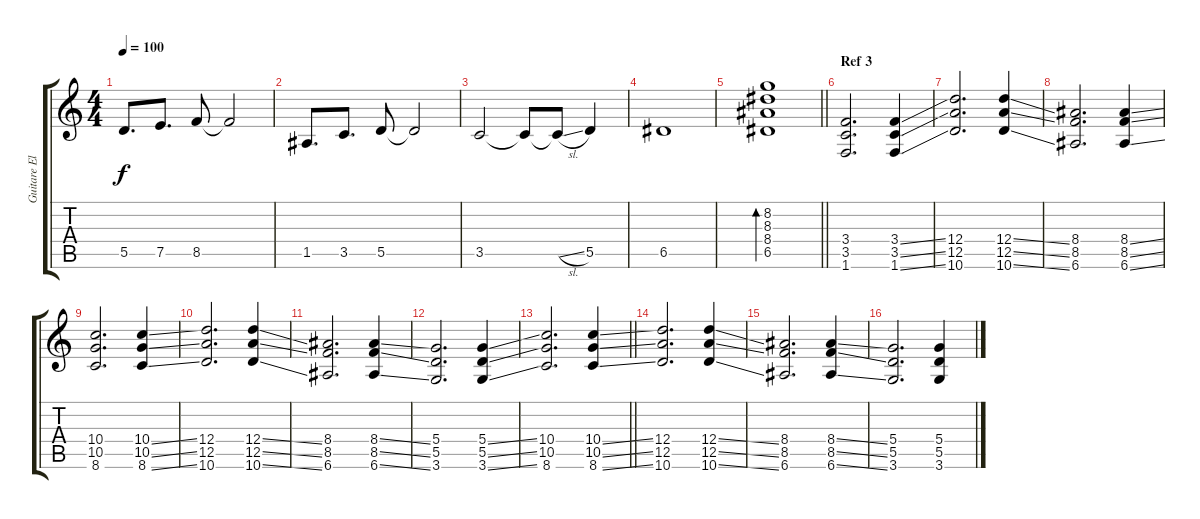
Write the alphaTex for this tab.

\track ("Guitare El." "Guitare El") {instrument overdrivenguitar}
\staff {score tabs}
\tuning (E4 B3 G3 D3 A2 E2) {hide}
\ts (4 4)
\tempo 100
\clef g2
\ks c
5.5.8{d dy f} 7.5.8{d} 8.5.8 8.5{t}.2 |
1.5.8{d} 3.5.8{d} 5.5.8 5.5{t}.2 |
3.5.2 3.5{t}.8 3.5{sl t}.8 5.5.4 |
6.5.1 |
\barLineRight lightlight
(8.2 8.3 8.4 6.5).1{bd 120} |
\section ("" "Ref 3")
(3.4 3.5 1.6).2{d balance 8} (3.4{ss} 3.5{ss} 1.6{ss}).4 |
(12.4 12.5 10.6).2{d} (12.4{ss} 12.5{ss} 10.6{ss}).4 |
(8.4 8.5 6.6).2{d} (8.4{ss} 8.5{ss} 6.6{ss}).4 |
(10.4 10.5 8.6).2{d} (10.4{ss} 10.5{ss} 8.6{ss}).4 |
(12.4 12.5 10.6).2{d} (12.4{ss} 12.5{ss} 10.6{ss}).4 |
(8.4 8.5 6.6).2{d} (8.4{ss} 8.5{ss} 6.6{ss}).4 |
(5.4 5.5 3.6).2{d} (5.4{ss} 5.5{ss} 3.6{ss}).4 |
\barLineRight lightlight
(10.4 10.5 8.6).2{d} (10.4{ss} 10.5{ss} 8.6{ss}).4 |
(12.4 12.5 10.6).2{d} (12.4{ss} 12.5{ss} 10.6{ss}).4 |
(8.4 8.5 6.6).2{d} (8.4{ss} 8.5{ss} 6.6{ss}).4 |
(5.4 5.5 3.6).2{d} (5.4{ss} 5.5{ss} 3.6{ss}).4
